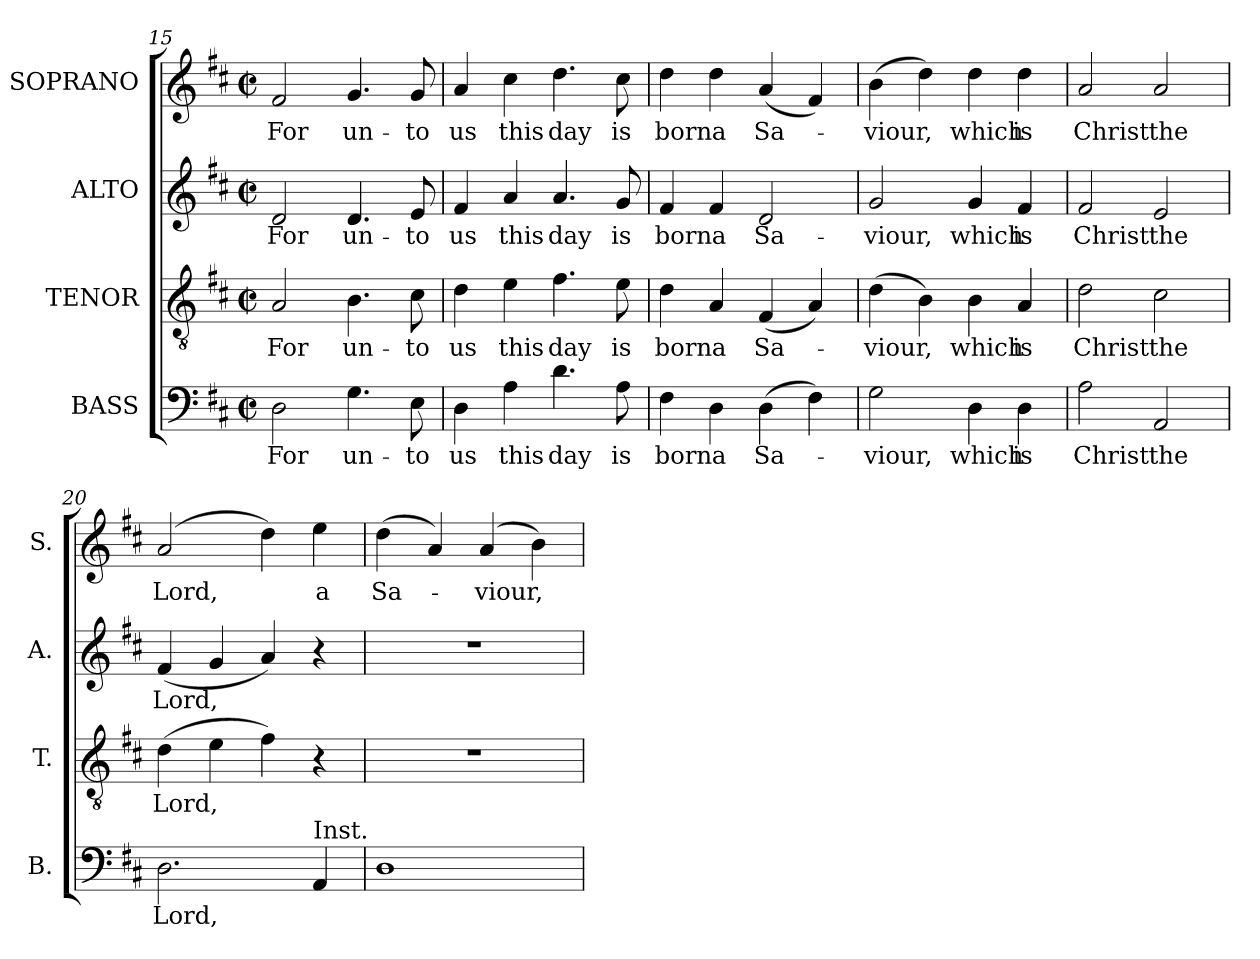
**kern	**text	**kern	**text	**kern	**text	**kern	**text
*part4	*part4	*part3	*part3	*part2	*part2	*part1	*part1
*staff4	*staff4	*staff3	*staff3	*staff2	*staff2	*staff1	*staff1
*I"BASS	*	*I"TENOR	*	*I"ALTO	*	*I"SOPRANO	*
*I'B.	*	*I'T.	*	*I'A.	*	*I'S.	*
!!LO:LB:g=z
*clefF4	*	*clefGv2	*	*clefG2	*	*clefG2	*
*	*	*ITrd7c12	*	*	*	*	*
*k[f#c#]	*	*k[f#c#]	*	*k[f#c#]	*	*k[f#c#]	*
*D:	*	*D:	*	*D:	*	*D:	*
*M2/2	*	*M2/2	*	*M2/2	*	*M2/2	*
*met(c|)	*	*met(c|)	*	*met(c|)	*	*met(c|)	*
=15	=15	=15	=15	=15	=15	=15	=15
!	!LO:LY:b:color=#000000	!	!	!	!	!	!
!	!	!	!LO:LY:b:color=#000000	!	!	!	!
!	!	!	!	!	!LO:LY:b:color=#000000	!	!
!	!	!	!	!	!	!	!LO:LY:b:color=#000000
2Di\	For	2AAi/	For	2di/	For	2f#i/	For
!	!LO:LY:b:color=#000000	!	!	!	!	!	!
!	!	!	!LO:LY:b:color=#000000	!	!	!	!
!	!	!	!	!	!LO:LY:b:color=#000000	!	!
!	!	!	!	!	!	!	!LO:LY:b:color=#000000
4.Gi\	un-	4.BBi\	un-	4.di/	un-	4.gi/	un-
!	!LO:LY:b:color=#000000	!	!	!	!	!	!
!	!	!	!LO:LY:b:color=#000000	!	!	!	!
!	!	!	!	!	!LO:LY:b:color=#000000	!	!
!	!	!	!	!	!	!	!LO:LY:b:color=#000000
8Ei\	-to	8C#i\	-to	8ei/	-to	8gi/	-to
=16	=16	=16	=16	=16	=16	=16	=16
!	!LO:LY:b:color=#000000	!	!	!	!	!	!
!	!	!	!LO:LY:b:color=#000000	!	!	!	!
!	!	!	!	!	!LO:LY:b:color=#000000	!	!
!	!	!	!	!	!	!	!LO:LY:b:color=#000000
4Di\	us	4Di\	us	4f#i/	us	4ai/	us
!	!LO:LY:b:color=#000000	!	!	!	!	!	!
!	!	!	!LO:LY:b:color=#000000	!	!	!	!
!	!	!	!	!	!LO:LY:b:color=#000000	!	!
!	!	!	!	!	!	!	!LO:LY:b:color=#000000
4Ai\	this	4Ei\	this	4ai/	this	4cc#i\	this
!	!LO:LY:b:color=#000000	!	!	!	!	!	!
!	!	!	!LO:LY:b:color=#000000	!	!	!	!
!	!	!	!	!	!LO:LY:b:color=#000000	!	!
!	!	!	!	!	!	!	!LO:LY:b:color=#000000
4.di\	day	4.F#i\	day	4.ai/	day	4.ddi\	day
!	!LO:LY:b:color=#000000	!	!	!	!	!	!
!	!	!	!LO:LY:b:color=#000000	!	!	!	!
!	!	!	!	!	!LO:LY:b:color=#000000	!	!
!	!	!	!	!	!	!	!LO:LY:b:color=#000000
8Ai\	is	8Ei\	is	8gi/	is	8cc#i\	is
=17	=17	=17	=17	=17	=17	=17	=17
!	!LO:LY:b:color=#000000	!	!	!	!	!	!
!	!	!	!LO:LY:b:color=#000000	!	!	!	!
!	!	!	!	!	!LO:LY:b:color=#000000	!	!
!	!	!	!	!	!	!	!LO:LY:b:color=#000000
4F#i\	born	4Di\	born	4f#i/	born	4ddi\	born
!	!LO:LY:b:color=#000000	!	!	!	!	!	!
!	!	!	!LO:LY:b:color=#000000	!	!	!	!
!	!	!	!	!	!LO:LY:b:color=#000000	!	!
!	!	!	!	!	!	!	!LO:LY:b:color=#000000
4Di\	a	4AAi/	a	4f#i/	a	4ddi\	a
!	!LO:LY:b:color=#000000	!	!	!	!	!	!
!	!	!	!LO:LY:b:color=#000000	!	!	!	!
!	!	!	!	!	!LO:LY:b:color=#000000	!	!
!	!	!	!	!	!	!	!LO:LY:b:color=#000000
(4Di\	Sa-	(4FF#i/	Sa-	2di/	Sa-	(4ai/	Sa-
4F#i\)	.	4AAi/)	.	.	.	4f#i/)	.
=18	=18	=18	=18	=18	=18	=18	=18
!	!LO:LY:b:color=#000000	!	!	!	!	!	!
!	!	!	!LO:LY:b:color=#000000	!	!	!	!
!	!	!	!	!	!LO:LY:b:color=#000000	!	!
!	!	!	!	!	!	!	!LO:LY:b:color=#000000
2Gi\	-viour,	(4Di\	-viour,	2gi/	-viour,	(4bi\	-viour,
.	.	4BBi\)	.	.	.	4ddi\)	.
!	!LO:LY:b:color=#000000	!	!	!	!	!	!
!	!	!	!LO:LY:b:color=#000000	!	!	!	!
!	!	!	!	!	!LO:LY:b:color=#000000	!	!
!	!	!	!	!	!	!	!LO:LY:b:color=#000000
4Di\	which	4BBi\	which	4gi/	which	4ddi\	which
!	!LO:LY:b:color=#000000	!	!	!	!	!	!
!	!	!	!LO:LY:b:color=#000000	!	!	!	!
!	!	!	!	!	!LO:LY:b:color=#000000	!	!
!	!	!	!	!	!	!	!LO:LY:b:color=#000000
4Di\	is	4AAi/	is	4f#i/	is	4ddi\	is
=19	=19	=19	=19	=19	=19	=19	=19
!	!LO:LY:b:color=#000000	!	!	!	!	!	!
!	!	!	!LO:LY:b:color=#000000	!	!	!	!
!	!	!	!	!	!LO:LY:b:color=#000000	!	!
!	!	!	!	!	!	!	!LO:LY:b:color=#000000
2Ai\	Christ	2Di\	Christ	2f#i/	Christ	2ai/	Christ
!	!LO:LY:b:color=#000000	!	!	!	!	!	!
!	!	!	!LO:LY:b:color=#000000	!	!	!	!
!	!	!	!	!	!LO:LY:b:color=#000000	!	!
!	!	!	!	!	!	!	!LO:LY:b:color=#000000
2AAi/	the	2C#i\	the	2ei/	the	2ai/	the
=20	=20	=20	=20	=20	=20	=20	=20
!	!LO:LY:b:color=#000000	!	!	!	!	!	!
!	!	!	!LO:LY:b:color=#000000	!	!	!	!
!	!	!	!	!	!LO:LY:b:color=#000000	!	!
!	!	!	!	!	!	!	!LO:LY:b:color=#000000
2.Di\	Lord,	(4Di\	Lord,	(4f#i/	Lord,	(2ai/	Lord,
.	.	4Ei\	.	4gi/	.	.	.
.	.	4F#i\)	.	4ai/)	.	4ddi\)	.
!LO:TX:a:t=Inst.	!	!	!	!	!	!	!
!	!	!	!	!	!	!	!LO:LY:b:color=#000000
4AAi/	.	4r	.	4r	.	4eei\	a
=21	=21	=21	=21	=21	=21	=21	=21
!	!	!	!	!	!	!	!LO:LY:b:color=#000000
1Di	.	1r	.	1r	.	(4ddi\	Sa-
.	.	.	.	.	.	4ai/)	.
!	!	!	!	!	!	!	!LO:LY:b:color=#000000
.	.	.	.	.	.	(4ai/	-viour,
.	.	.	.	.	.	4bi\)	.
=	=	=	=	=	=	=	=
*-	*-	*-	*-	*-	*-	*-	*-
